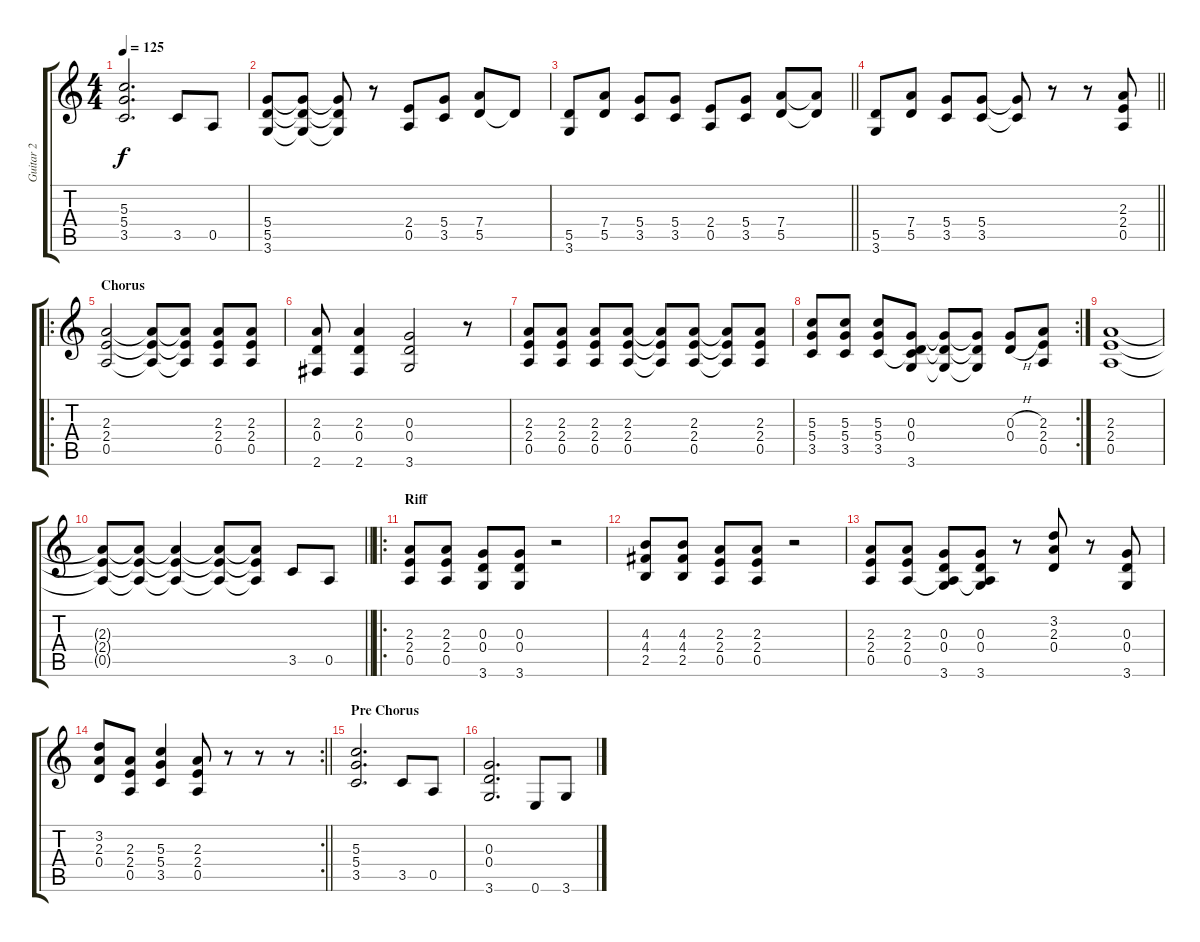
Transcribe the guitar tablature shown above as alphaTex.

\track ("Guitar 2" "Guitar 2") {instrument overdrivenguitar}
\staff {score tabs}
\tuning (E4 B3 G3 D3 A2 E2) {hide}
\ts (4 4)
\tempo 125
\clef g2
\ks c
(5.3 5.4 3.5).2{d dy f} 3.5.8 0.5.8 |
(5.4 5.5 3.6).8 (5.4{t} 5.5{t} 3.6{t}).8 (5.4{t} 5.5{t} 3.6{t}).8 r.8 (2.4 0.5).8 (5.4 3.5).8 (7.4 5.5).8 5.5{t}.8 |
\barLineRight lightlight
(5.5 3.6).8 (7.4 5.5).8 (5.4 3.5).8 (5.4 3.5).8 (2.4 0.5).8 (5.4 3.5).8 (7.4 5.5).8 (7.4{t} 5.5{t}).8 |
\barLineRight lightlight
(5.5 3.6).8 (7.4 5.5).8 (5.4 3.5).8 (5.4 3.5).8 (5.4{t} 3.5{t}).8 r.8 r.8 (2.3 2.4 0.5).8 |
\ro
\section ("" "Chorus")
(2.3 2.4 0.5).2 (2.3{t} 2.4{t} 0.5{t}).8 (2.3{t} 2.4{t} 0.5{t}).8 (2.3 2.4 0.5).8 (2.3 2.4 0.5).8 |
(2.3 0.4 2.6).8 (2.3 0.4 2.6).4 (0.3 0.4 3.6).2 r.8 |
(2.3 2.4 0.5).8 (2.3 2.4 0.5).8 (2.3 2.4 0.5).8 (2.3 2.4 0.5).8 (2.3{t} 2.4{t} 0.5{t}).8 (2.3 2.4 0.5).8 (2.3{t} 2.4{t} 0.5{t}).8 (2.3 2.4 0.5).8 |
\rc 2
(5.3 5.4 3.5).8 (5.3 5.4 3.5).8 (5.3 5.4 3.5).8 (0.3 0.4 3.5{t} 3.6).8 (0.3{t} 0.4{t} 3.6{t}).8 (0.3{t} 0.4{t} 3.6{t}).8 (0.3{h} 0.4{h}).8 (2.3 2.4 0.5).8 |
(2.3 2.4 0.5).1 |
\barLineRight lightlight
(2.3{t} 2.4{t} 0.5{t}).8 (2.3{t} 2.4{t} 0.5{t}).8 (2.3{t} 2.4{t} 0.5{t}).4 (2.3{t} 2.4{t} 0.5{t}).8 (2.3{t} 2.4{t} 0.5{t}).8 3.5.8 0.5.8 |
\ro
\section ("" "Riff")
(2.3 2.4 0.5).8 (2.3 2.4 0.5).8 (0.3 0.4 3.6).8 (0.3 0.4 3.6).8 r.2 |
(4.3 4.4 2.5).8 (4.3 4.4 2.5).8 (2.3 2.4 0.5).8 (2.3 2.4 0.5).8 r.2 |
(2.3 2.4 0.5).8 (2.3 2.4 0.5).8 (0.3 0.4 0.5{t} 3.6).8 (0.3 0.4 0.5{t} 3.6).8 r.8 (3.2 2.3 0.4).8 r.8 (0.3 0.4 3.6).8 |
\rc 2
\barLineRight lightlight
(3.2 2.3 0.4).8 (2.3 2.4 0.5).8 (5.3 5.4 3.5).4 (2.3 2.4 0.5).8 r.8 r.8 r.8 |
\section ("" "Pre Chorus")
(5.3 5.4 3.5).2{d} 3.5.8 0.5.8 |
(0.3 0.4 3.6).2{d} 0.6.8 3.6.8
